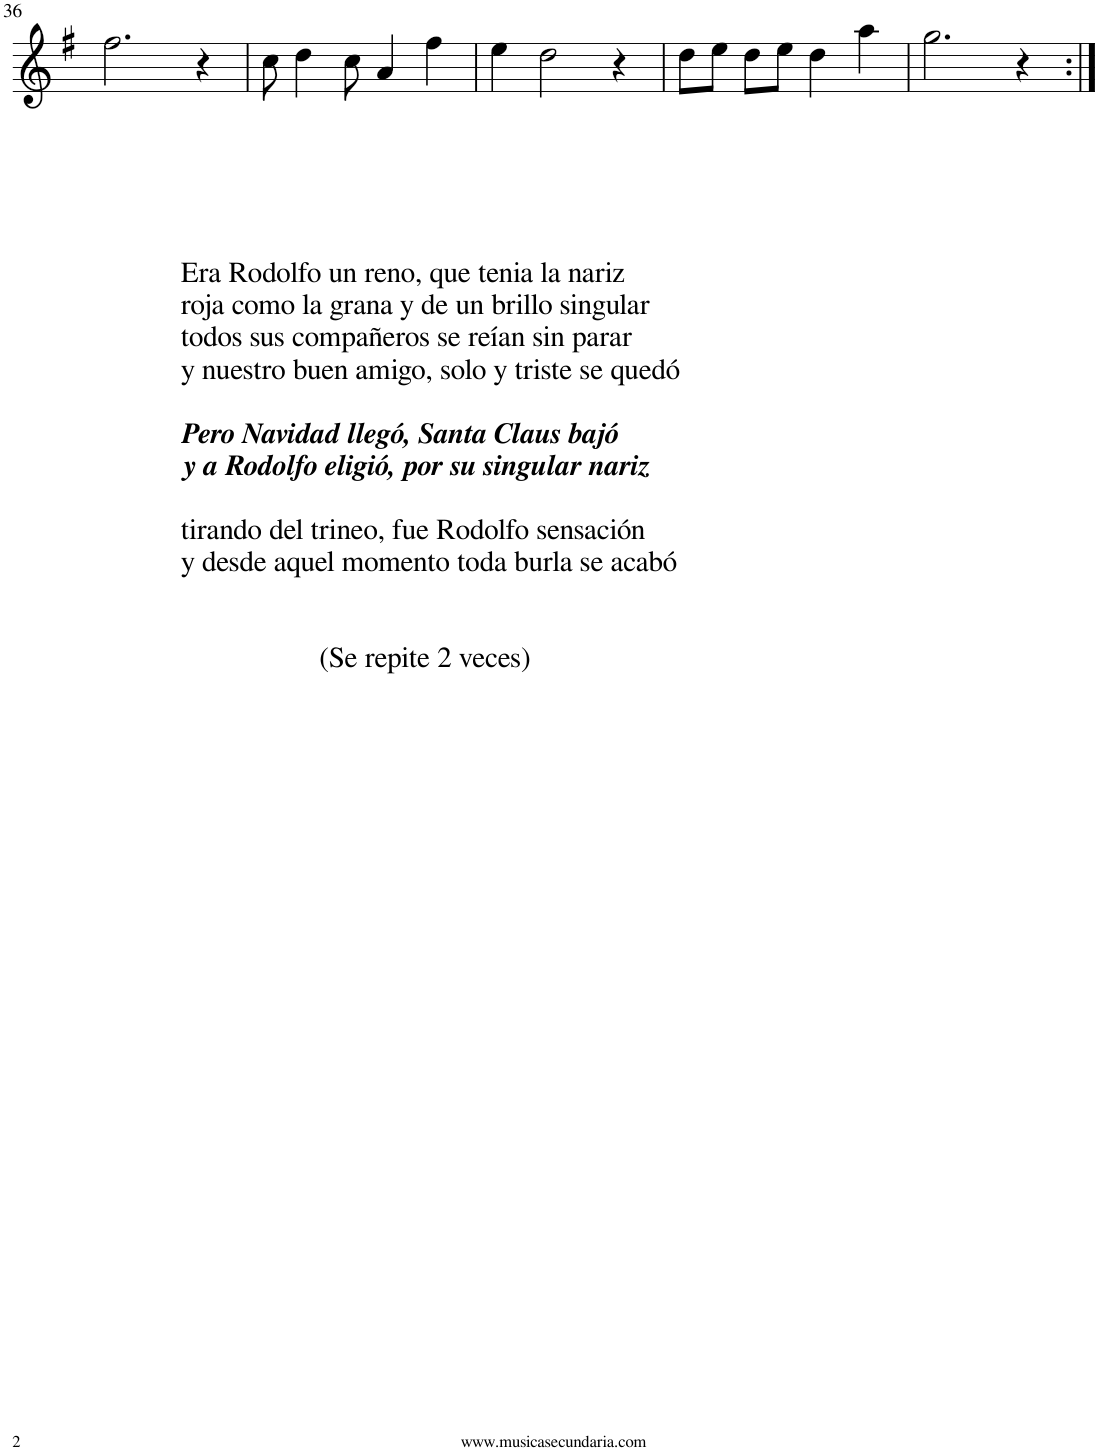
**kern
*part1
*staff1
*I"Flauta
*I'Fl.
!!LO:PB:g=z
*clefG2
*k[f#]
*M4/4
=36
!LO:TX:b:t=Era Rodolfo un reno, que tenia la nariz
!LO:TX:b:t=roja como la grana y de un brillo singular
!LO:TX:b:t=todos sus compañeros se reían sin parar
!LO:TX:b:t=y nuestro buen amigo, solo y triste se quedó
!LO:TX:b:Bi:t=Pero Navidad llegó, Santa Claus bajó
!LO:TX:b:t=y a Rodolfo eligió, por su singular nariz
!LO:TX:b:t=tirando del trineo, fue Rodolfo sensación
!LO:TX:b:t=y desde aquel momento toda burla se acabó
!LO:TX:b:t=(Se repite 2 veces)
2.ff#\
4r
=37
8cc\
4dd\
8cc\
4a/
4ff#\
=38
4ee\
2dd\
4r
=39
8dd\L
8ee\J
8dd\L
8ee\J
4dd\
4aa\
=40
2.gg\
4r
=:|!
*-
